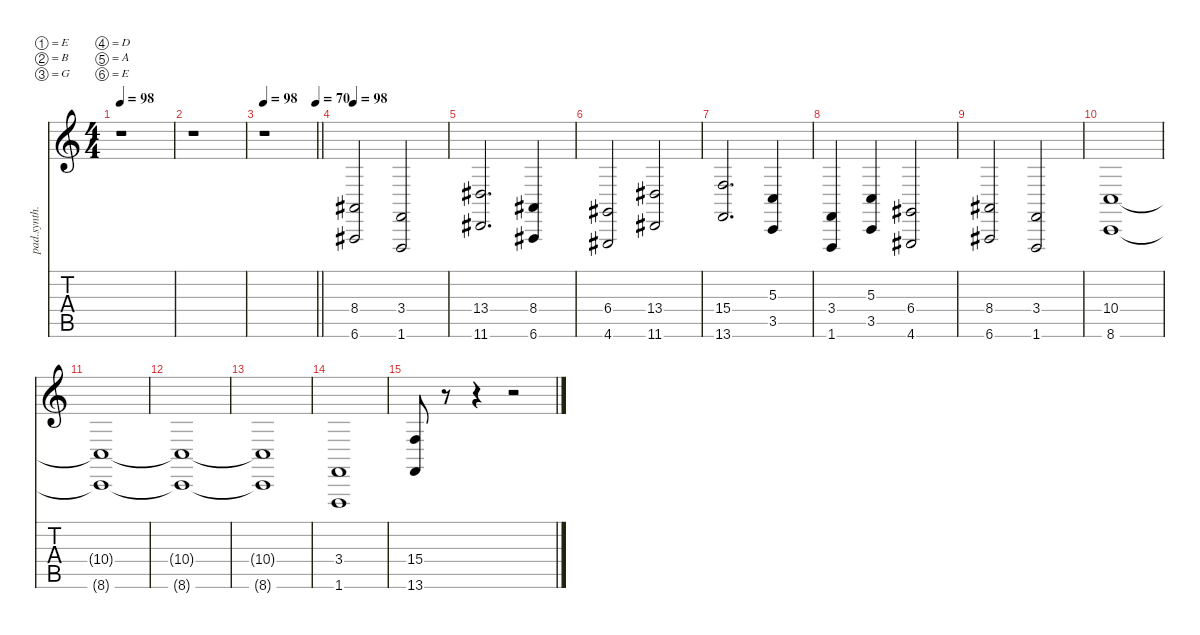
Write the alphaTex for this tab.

\defaultSystemsLayout 4
\hideDynamics
\bracketExtendMode nobrackets
\otherSystemsTrackNameOrientation horizontal
\track ("Pad2" "pad.synth.") {instrument pad2warm}
\staff {score tabs}
\tuning (E3 B2 G2 D2 A1 E1)
\ts (4 4)
\tempo 98
\clef g2
\ks c
r.1{dy f beam Down} |
r.1{beam Down} |
\tempo 98
\tempo (70 1)
\barLineRight lightlight
r.1{beam Down} |
\tempo 98
(8.4{acc #} 6.6{acc #}).2{beam Up} (3.4 1.6).2{beam Up} |
(13.4{acc #} 11.6{acc #}).2{d beam Up} (8.4{acc #} 6.6{acc #}).4{beam Up} |
(6.4{acc #} 4.6{acc #}).2{beam Up} (13.4{acc #} 11.6{acc #}).2{beam Up} |
(15.4 13.6).2{d beam Up} (5.3 3.5).4{beam Up} |
(3.4 1.6).4{beam Up} (5.3 3.5).4{beam Up} (6.4{acc #} 4.6{acc #}).2{beam Up} |
(8.4{acc #} 6.6{acc #}).2{beam Up} (3.4 1.6).2{beam Up} |
(10.4 8.6).1{beam Up} |
(10.4{t} 8.6{t}).1{beam Up} |
(10.4{t} 8.6{t}).1{beam Up} |
(10.4{t} 8.6{t}).1{beam Up} |
(3.4 1.6).1{beam Up} |
(15.4 13.6).8{beam Up} r.8{beam Up} r.4{beam Up} r.2{beam Up}
